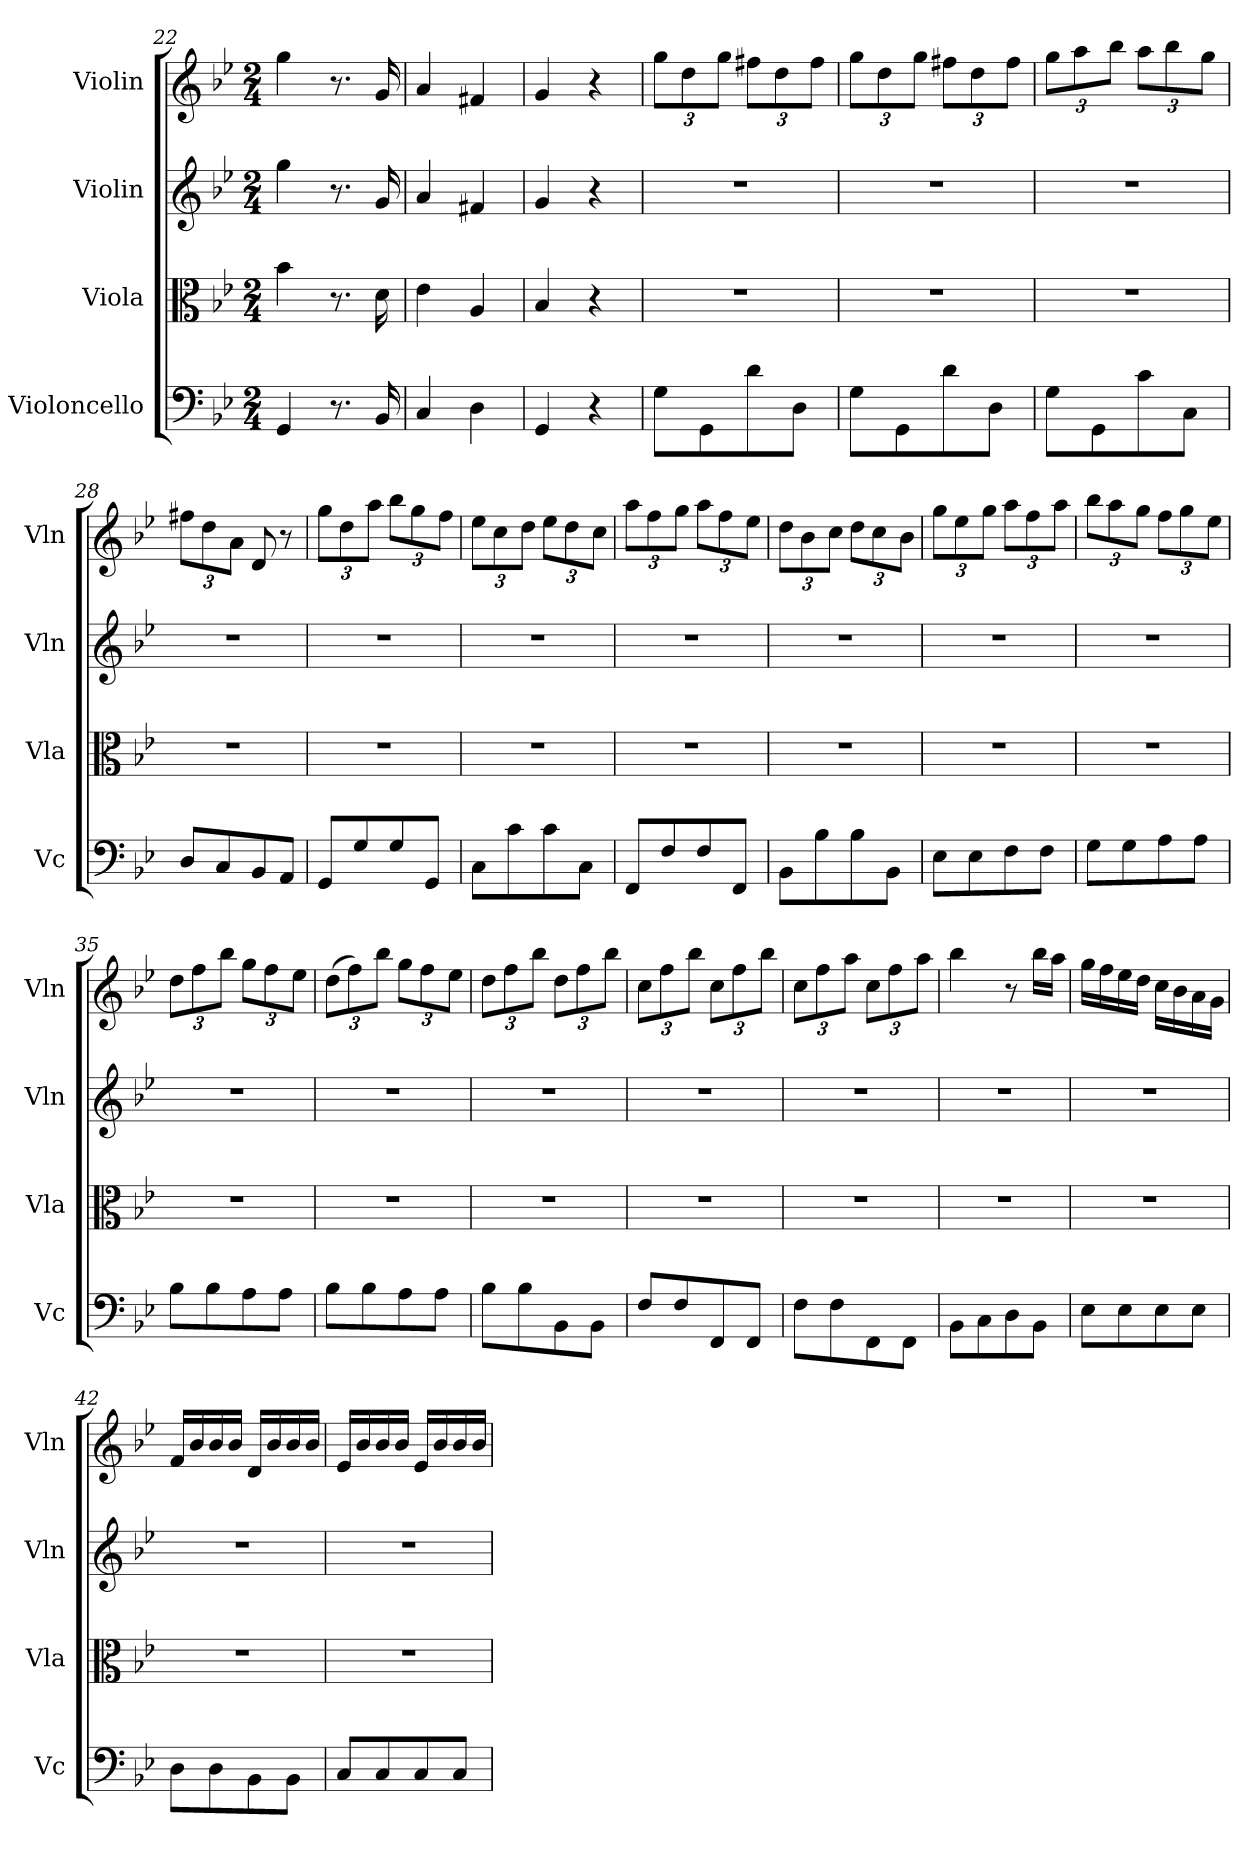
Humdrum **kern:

**kern	**kern	**kern	**kern
*part4	*part3	*part2	*part1
*staff4	*staff3	*staff2	*staff1
*I"Violoncello	*I"Viola	*I"Violin	*I"Violin
*I'Vc	*I'Vla	*I'Vln	*I'Vln
*clefF4	*clefC3	*clefG2	*clefG2
*k[b-e-]	*k[b-e-]	*k[b-e-]	*k[b-e-]
*M2/4	*M2/4	*M2/4	*M2/4
=22	=22	=22	=22
4GG/	4b-\	4gg\	4gg\
8.r	8.r	8.r	8.r
16BB-/	16d\	16g/	16g/
=23	=23	=23	=23
4C/	4e-\	4a/	4a/
4D\	4A/	4f#X/	4f#X/
=24	=24	=24	=24
4GG/	4B-/	4g/	4g/
4r	4r	4r	4r
=25	=25	=25	=25
8G\L	2r	2r	12gg\L
.	.	.	12dd\
8GG\	.	.	.
.	.	.	12gg\J
8d\	.	.	12ff#X\L
.	.	.	12dd\
8D\J	.	.	.
.	.	.	12ff#\J
=26	=26	=26	=26
8G\L	2r	2r	12gg\L
.	.	.	12dd\
8GG\	.	.	.
.	.	.	12gg\J
8d\	.	.	12ff#X\L
.	.	.	12dd\
8D\J	.	.	.
.	.	.	12ff#\J
=27	=27	=27	=27
8G\L	2r	2r	12gg\L
.	.	.	12aa\
8GG\	.	.	.
.	.	.	12bb-\J
8c\	.	.	12aa\L
.	.	.	12bb-\
8C\J	.	.	.
.	.	.	12gg\J
=28	=28	=28	=28
8D/L	2r	2r	12ff#X\L
.	.	.	12dd\
8C/	.	.	.
.	.	.	12a\J
8BB-/	.	.	8d/
8AA/J	.	.	8r
=29	=29	=29	=29
8GG/L	2r	2r	12gg\L
.	.	.	12dd\
8G/	.	.	.
.	.	.	12aa\J
8G/	.	.	12bb-\L
.	.	.	12gg\
8GG/J	.	.	.
.	.	.	12ff\J
=30	=30	=30	=30
8C\L	2r	2r	12ee-\L
.	.	.	12cc\
8c\	.	.	.
.	.	.	12dd\J
8c\	.	.	12ee-\L
.	.	.	12dd\
8C\J	.	.	.
.	.	.	12cc\J
=31	=31	=31	=31
8FF/L	2r	2r	12aa\L
.	.	.	12ff\
8F/	.	.	.
.	.	.	12gg\J
8F/	.	.	12aa\L
.	.	.	12ff\
8FF/J	.	.	.
.	.	.	12ee-\J
=32	=32	=32	=32
8BB-\L	2r	2r	12dd\L
.	.	.	12b-\
8B-\	.	.	.
.	.	.	12cc\J
8B-\	.	.	12dd\L
.	.	.	12cc\
8BB-\J	.	.	.
.	.	.	12b-\J
=33	=33	=33	=33
8E-\L	2r	2r	12gg\L
.	.	.	12ee-\
8E-\	.	.	.
.	.	.	12gg\J
8F\	.	.	12aa\L
.	.	.	12ff\
8F\J	.	.	.
.	.	.	12aa\J
=34	=34	=34	=34
8G\L	2r	2r	12bb-\L
.	.	.	12aa\
8G\	.	.	.
.	.	.	12gg\J
8A\	.	.	12ff\L
.	.	.	12gg\
8A\J	.	.	.
.	.	.	12ee-\J
=35	=35	=35	=35
8B-\L	2r	2r	12dd\L
.	.	.	12ff\
8B-\	.	.	.
.	.	.	12bb-\J
8A\	.	.	12gg\L
.	.	.	12ff\
8A\J	.	.	.
.	.	.	12ee-\J
=36	=36	=36	=36
8B-\L	2r	2r	(12dd\L
.	.	.	12ff\)
8B-\	.	.	.
.	.	.	12bb-\J
8A\	.	.	12gg\L
.	.	.	12ff\
8A\J	.	.	.
.	.	.	12ee-\J
=37	=37	=37	=37
8B-\L	2r	2r	12dd\L
.	.	.	12ff\
8B-\	.	.	.
.	.	.	12bb-\J
8BB-\	.	.	12dd\L
.	.	.	12ff\
8BB-\J	.	.	.
.	.	.	12bb-\J
=38	=38	=38	=38
8F/L	2r	2r	12cc\L
.	.	.	12ff\
8F/	.	.	.
.	.	.	12bb-\J
8FF/	.	.	12cc\L
.	.	.	12ff\
8FF/J	.	.	.
.	.	.	12bb-\J
=39	=39	=39	=39
8F\L	2r	2r	12cc\L
.	.	.	12ff\
8F\	.	.	.
.	.	.	12aa\J
8FF\	.	.	12cc\L
.	.	.	12ff\
8FF\J	.	.	.
.	.	.	12aa\J
=40	=40	=40	=40
8BB-\L	2r	2r	4bb-\
8C\	.	.	.
8D\	.	.	8r
8BB-\J	.	.	16bb-\LL
.	.	.	16aa\JJ
=41	=41	=41	=41
8E-\L	2r	2r	16gg\LL
.	.	.	16ff\
8E-\	.	.	16ee-\
.	.	.	16dd\JJ
8E-\	.	.	16cc\LL
.	.	.	16b-\
8E-\J	.	.	16a\
.	.	.	16g\JJ
=42	=42	=42	=42
8D\L	2r	2r	16f/LL
.	.	.	16b-/
8D\	.	.	16b-/
.	.	.	16b-/JJ
8BB-\	.	.	16d/LL
.	.	.	16b-/
8BB-\J	.	.	16b-/
.	.	.	16b-/JJ
=43	=43	=43	=43
8C/L	2r	2r	16e-/LL
.	.	.	16b-/
8C/	.	.	16b-/
.	.	.	16b-/JJ
8C/	.	.	16e-/LL
.	.	.	16b-/
8C/J	.	.	16b-/
.	.	.	16b-/JJ
=	=	=	=
*-	*-	*-	*-
